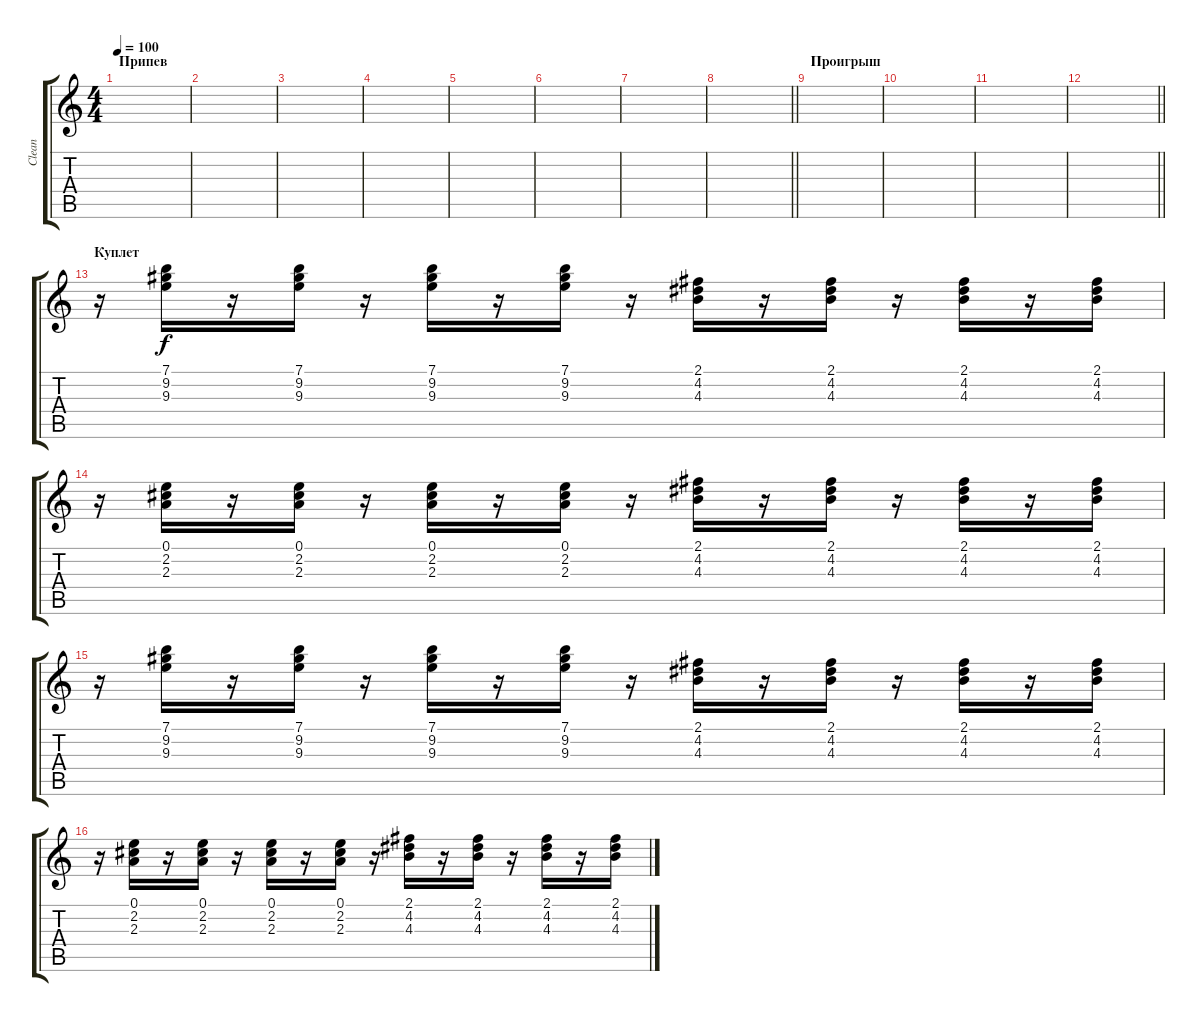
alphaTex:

\track ("Clean" "Clean") {instrument electricguitarclean}
\staff {score tabs}
\tuning (E4 B3 G3 D3 A2 E2) {hide}
\ts (4 4)
\section ("" "Припев")
\tempo 100
\clef g2
\ks c
|
|
|
|
|
|
|
\barLineRight lightlight
|
\section ("" "Проигрыш")
|
|
|
\barLineRight lightlight
|
\section ("" "Куплет")
r.16 (7.1 9.2 9.3).16 r.16 (7.1 9.2 9.3).16 r.16 (7.1 9.2 9.3).16 r.16 (7.1 9.2 9.3).16 r.16 (2.1 4.2 4.3).16 r.16 (2.1 4.2 4.3).16 r.16 (2.1 4.2 4.3).16 r.16 (2.1 4.2 4.3).16 |
r.16 (0.1 2.2 2.3).16 r.16 (0.1 2.2 2.3).16 r.16 (0.1 2.2 2.3).16 r.16 (0.1 2.2 2.3).16 r.16 (2.1 4.2 4.3).16 r.16 (2.1 4.2 4.3).16 r.16 (2.1 4.2 4.3).16 r.16 (2.1 4.2 4.3).16 |
r.16 (7.1 9.2 9.3).16 r.16 (7.1 9.2 9.3).16 r.16 (7.1 9.2 9.3).16 r.16 (7.1 9.2 9.3).16 r.16 (2.1 4.2 4.3).16 r.16 (2.1 4.2 4.3).16 r.16 (2.1 4.2 4.3).16 r.16 (2.1 4.2 4.3).16 |
r.16 (0.1 2.2 2.3).16 r.16 (0.1 2.2 2.3).16 r.16 (0.1 2.2 2.3).16 r.16 (0.1 2.2 2.3).16 r.16 (2.1 4.2 4.3).16 r.16 (2.1 4.2 4.3).16 r.16 (2.1 4.2 4.3).16 r.16 (2.1 4.2 4.3).16
